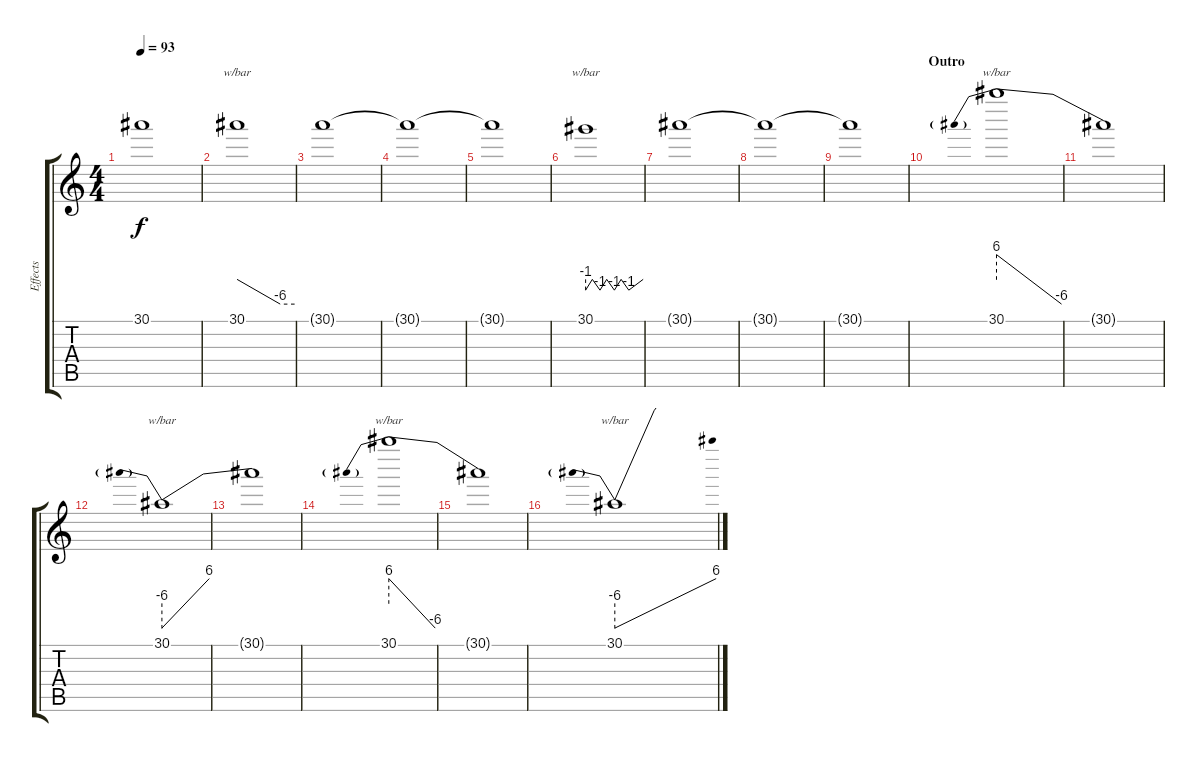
\track ("Effects" "Effects") {instrument telephonering}
\staff {score tabs}
\tuning (E4 B3 G3 D3 A2 E2) {hide}
\ts (4 4)
\tempo 93
\clef g2
\ks c
30.1{t}.1{dy f} |
30.1.1{tbe (custom default 0 0 45 -24 60 -24)} |
30.1{t}.1{balance 0} |
30.1{t}.1 |
30.1{t}.1 |
30.1.1{tbe (custom default 0 -4 7 0 15 -4 22 0 30 -4 37 0 45 -4 60 0)} |
30.1{t}.1{balance 16} |
30.1{t}.1{balance 0} |
30.1{t}.1 |
\section ("" "Outro")
30.1.1{tbe (predivedive default 0 24 60 -24) balance 16} |
30.1{t}.1 |
30.1.1{tbe (predivedive default 0 -24 60 24) balance 0} |
30.1{t}.1 |
30.1.1{tbe (predivedive default 0 24 60 -24) balance 16} |
30.1{t}.1 |
30.1.1{tbe (predivedive default 0 -24 60 24) balance 0}
